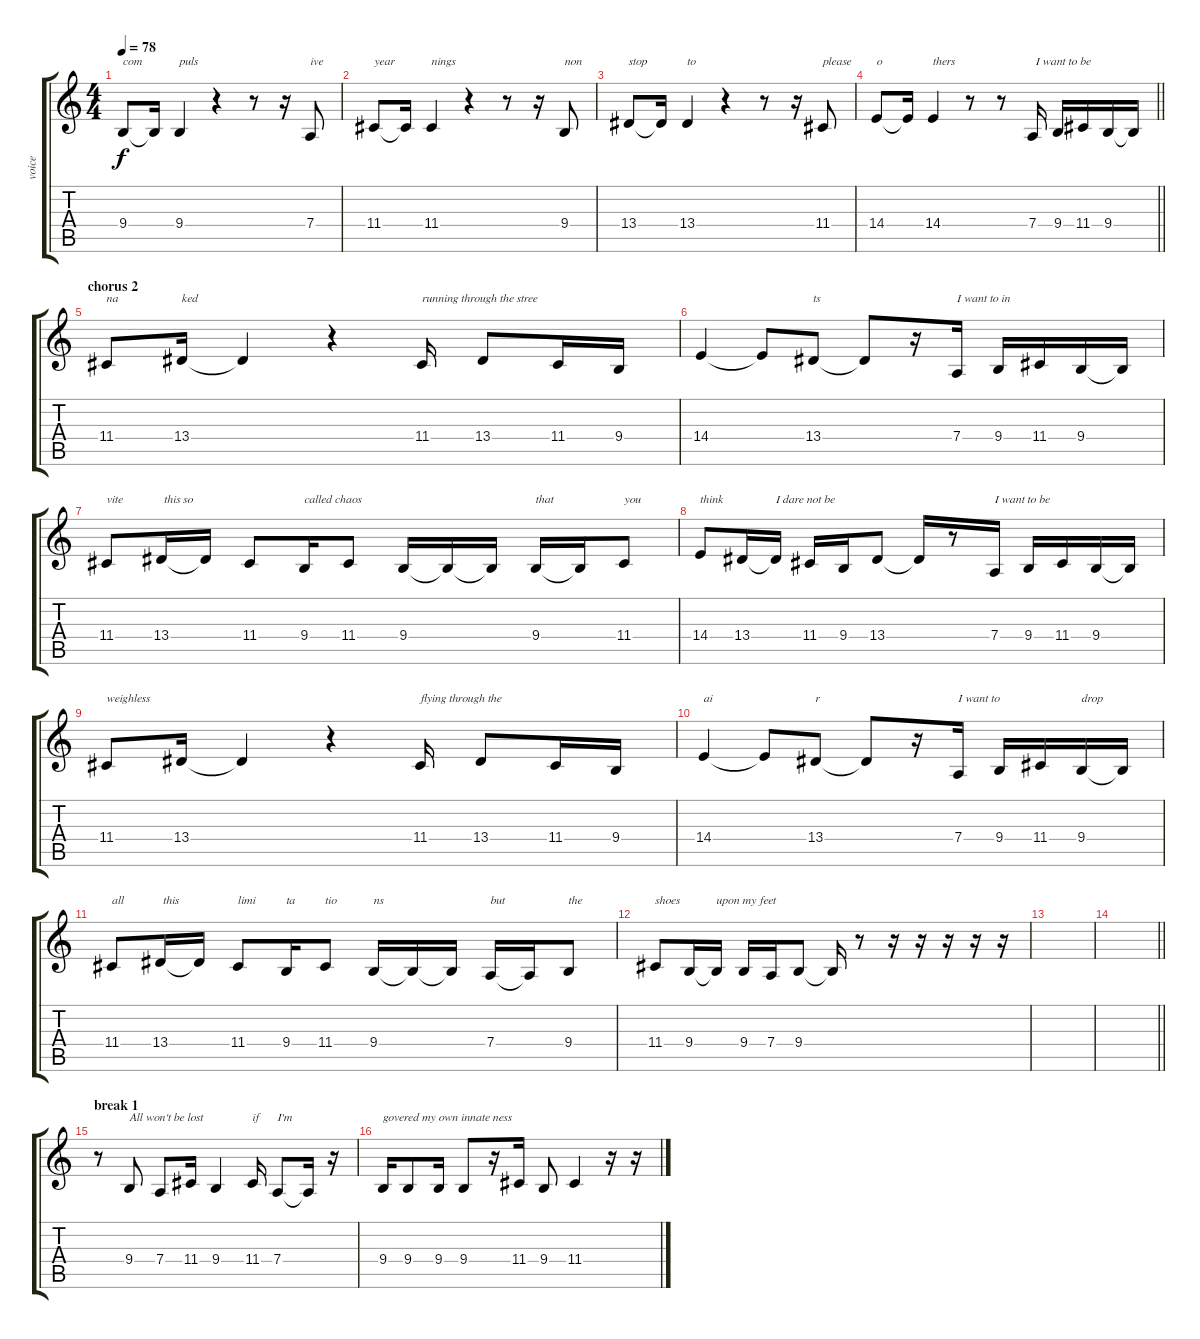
\track ("voice" "voice") {instrument electricgrandpiano}
\staff {score tabs}
\tuning (E4 B3 G3 D3 A2 E2) {hide}
\ts (4 4)
\tempo 78
\clef g2
\ks c
9.4.8{txt "com" dy f} 9.4{t}.16 9.4.4{txt "puls"} r.4 r.8 r.16 7.4.8{txt "ive"} |
11.4.8{txt "year"} 11.4{t}.16 11.4.4{txt "nings"} r.4 r.8 r.16 9.4.8{txt "non"} |
13.4.8{txt "stop"} 13.4{t}.16 13.4.4{txt "to"} r.4 r.8 r.16 11.4.8{txt "please"} |
\barLineRight lightlight
14.4.8{txt "o"} 14.4{t}.16 14.4.4{txt "thers"} r.8 r.8 7.4.16{txt " I want to be" volume 16} 9.4.16 11.4.16 9.4.16 9.4{t}.16 |
\section ("" "chorus 2")
11.4.8{txt "na"} 13.4.16{txt "ked"} 13.4{t}.4 r.4 11.4.16{txt "running through the stree"} 13.4.8 11.4.16 9.4.16 |
14.4.4 14.4{t}.8 13.4.8{txt "ts"} 13.4{t}.8 r.16 7.4.16{txt "I want to in"} 9.4.16 11.4.16 9.4.16 9.4{t}.16 |
11.4.8{txt "vite"} 13.4.16{txt " this so"} 13.4{t}.16 11.4.8 9.4.16{txt "called chaos"} 11.4.8 9.4.16 9.4{t}.16 9.4{t}.16 9.4.16{txt "that"} 9.4{t}.16 11.4.8{txt "you"} |
14.4.8{txt "think"} 13.4.16 13.4{t}.16{txt "I dare not be"} 11.4.16 9.4.16 13.4.8 13.4{t}.16 r.8 7.4.16{txt "I want to be"} 9.4.16 11.4.16 9.4.16 9.4{t}.16 |
11.4.8{txt "weighless"} 13.4.16 13.4{t}.4 r.4 11.4.16{txt "flying through the "} 13.4.8 11.4.16 9.4.16 |
14.4.4{txt "ai"} 14.4{t}.8 13.4.8{txt "r"} 13.4{t}.8 r.16 7.4.16{txt "I want to "} 9.4.16 11.4.16 9.4.16{txt "drop"} 9.4{t}.16 |
11.4.8{txt "all"} 13.4.16{txt " this "} 13.4{t}.16 11.4.8{txt "limi"} 9.4.16{txt "ta"} 11.4.8{txt "tio"} 9.4.16{txt "ns"} 9.4{t}.16 9.4{t}.16 7.4.16{txt "but"} 7.4{t}.16 9.4.8{txt "the"} |
11.4.8{txt "shoes"} 9.4.16 9.4{t}.16{txt "upon my feet"} 9.4.16 7.4.16 9.4.8 9.4{t}.16 r.8 r.16 r.16 r.16 r.16 r.16 |
|
\barLineRight lightlight
|
\section ("" "break 1")
r.8{volume 14} 9.4.8{txt "All won't be lost"} 7.4.8 11.4.16 9.4.4 11.4.16{txt "if"} 7.4.8{txt "I'm"} 7.4{t}.16 r.16 |
9.4.16{txt "govered my own innate ness"} 9.4.8 9.4.16 9.4.8 r.16 11.4.16 9.4.8 11.4.4 r.16 r.16
